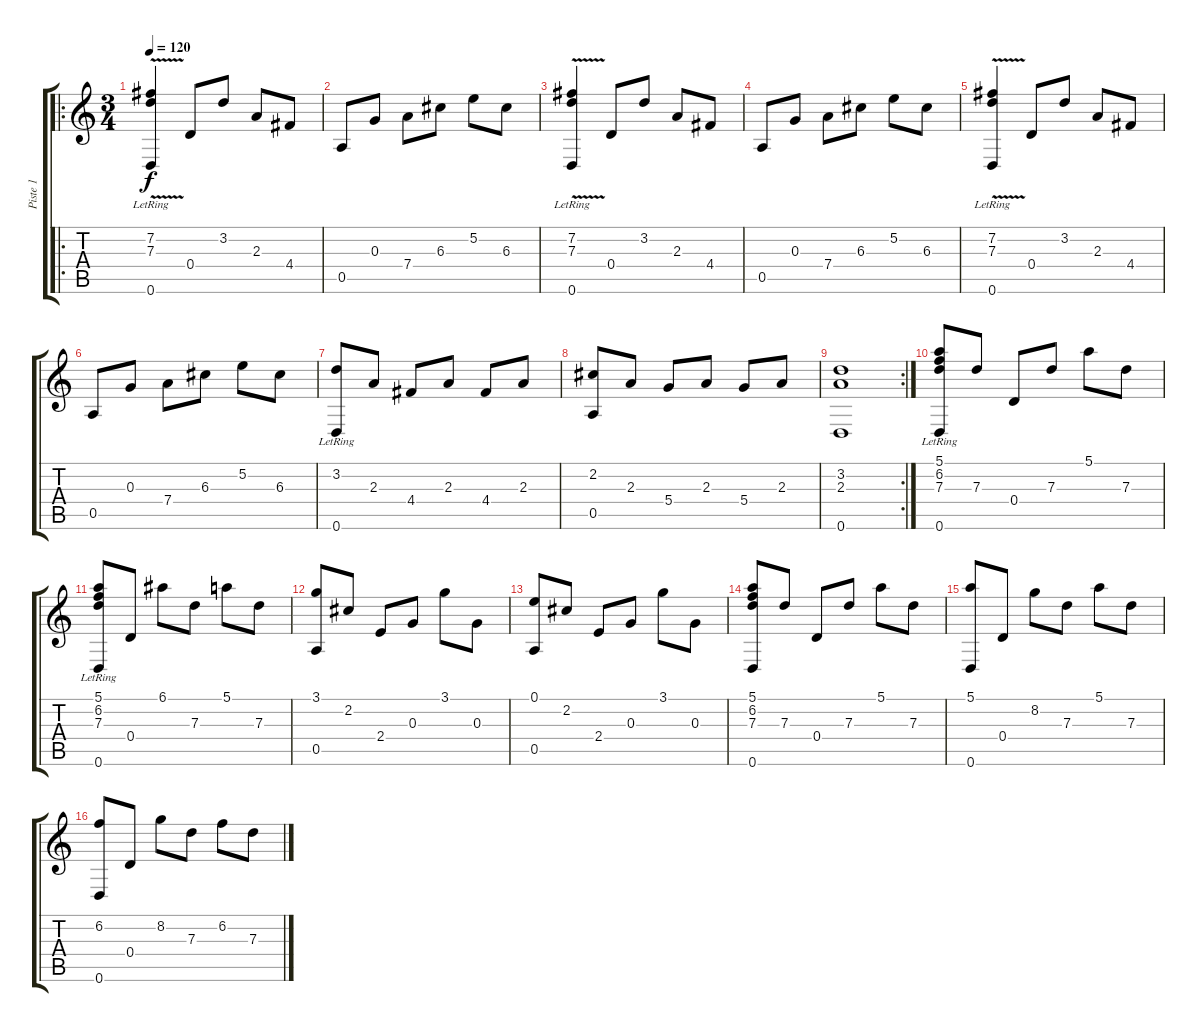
\track ("Piste 1" "Piste 1") {instrument acousticguitarnylon}
\staff {score tabs}
\tuning (E4 B3 G3 D3 A2 D2) {hide}
\ro
\ts (3 4)
\tempo 120
\clef g2
\ks c
(7.2{lr} 7.3 0.6{v}).4{dy f instrument acousticguitarnylon} 0.4.8 3.2.8 2.3.8 4.4.8 |
0.5.8 0.3.8 7.4.8 6.3.8 5.2.8 6.3.8 |
(7.2{v} 7.3{lr} 0.6).4 0.4.8 3.2.8 2.3.8 4.4.8 |
0.5.8 0.3.8 7.4.8 6.3.8 5.2.8 6.3.8 |
(7.2{v} 7.3{lr} 0.6).4 0.4.8 3.2.8 2.3.8 4.4.8 |
0.5.8 0.3.8 7.4.8 6.3.8 5.2.8 6.3.8 |
(3.2{lr} 0.6).8 2.3.8 4.4.8 2.3.8 4.4.8 2.3.8 |
(2.2 0.5).8 2.3.8 5.4.8 2.3.8 5.4.8 2.3.8 |
\rc 2
(3.2 2.3 0.6).1 |
(5.1 6.2{lr} 7.3 0.6).8 7.3.8 0.4.8 7.3.8 5.1.8 7.3.8 |
(5.1 6.2{lr} 7.3 0.6).8 0.4.8 6.1.8 7.3.8 5.1.8 7.3.8 |
(3.1 0.5).8 2.2.8 2.4.8 0.3.8 3.1.8 0.3.8 |
(0.1 0.5).8 2.2.8 2.4.8 0.3.8 3.1.8 0.3.8 |
(5.1 6.2 7.3 0.6).8 7.3.8 0.4.8 7.3.8 5.1.8 7.3.8 |
(5.1 0.6).8 0.4.8 8.2.8 7.3.8 5.1.8 7.3.8 |
(6.2 0.6).8 0.4.8 8.2.8 7.3.8 6.2.8 7.3.8
